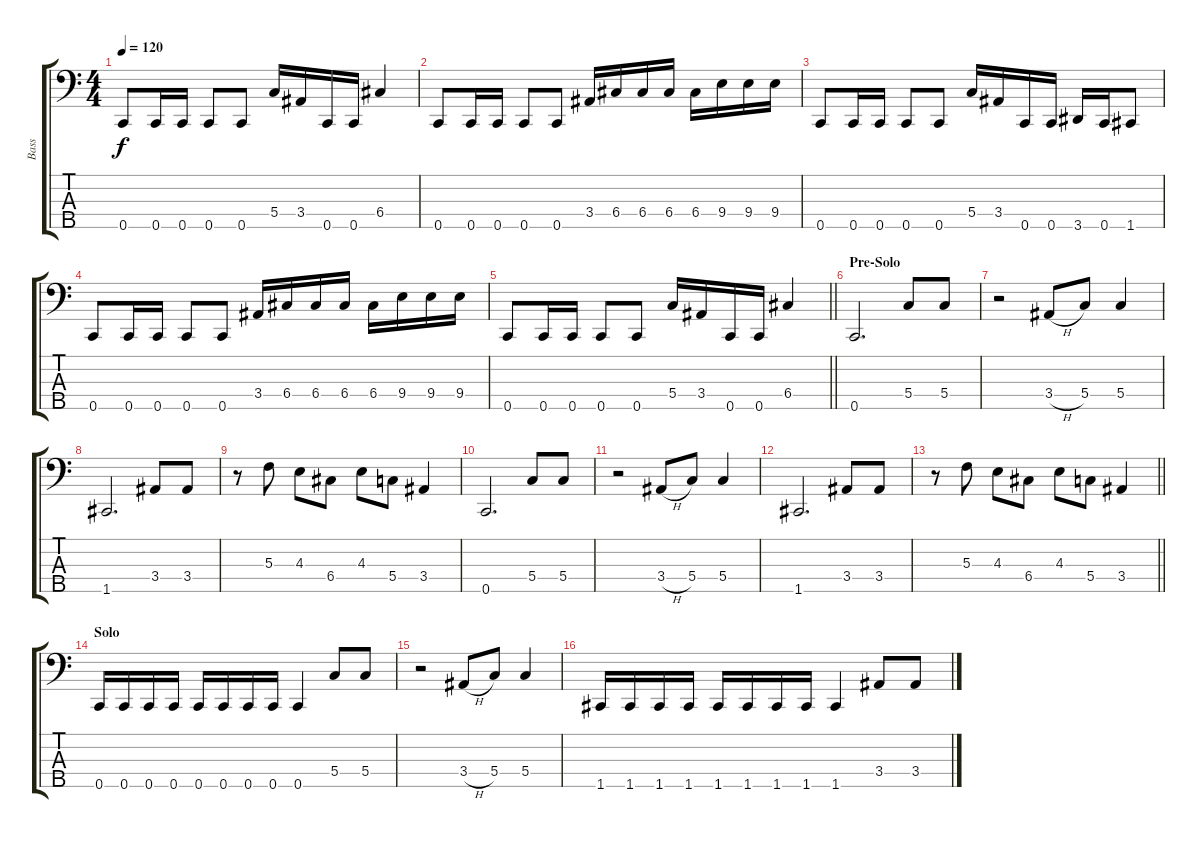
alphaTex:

\track ("Bass" "Bass") {instrument electricbasspick}
\staff {score tabs}
\tuning (Bb2 F2 C2 G1 C1) {hide}
\ts (4 4)
\tempo 120
\clef f4
\ks c
0.5.8{dy f} 0.5.16 0.5.16 0.5.8 0.5.8 5.4.16 3.4.16 0.5.16 0.5.16 6.4.4 |
0.5.8 0.5.16 0.5.16 0.5.8 0.5.8 3.4.16 6.4.16 6.4.16 6.4.16 6.4.16 9.4.16 9.4.16 9.4.16 |
0.5.8 0.5.16 0.5.16 0.5.8 0.5.8 5.4.16 3.4.16 0.5.16 0.5.16 3.5.16 0.5.16 1.5.8 |
0.5.8 0.5.16 0.5.16 0.5.8 0.5.8 3.4.16 6.4.16 6.4.16 6.4.16 6.4.16 9.4.16 9.4.16 9.4.16 |
\barLineRight lightlight
0.5.8 0.5.16 0.5.16 0.5.8 0.5.8 5.4.16 3.4.16 0.5.16 0.5.16 6.4.4 |
\section ("" "Pre-Solo")
0.5.2{d} 5.4.8 5.4.8 |
r.2 3.4{h}.8 5.4.8 5.4.4 |
1.5.2{d} 3.4.8 3.4.8 |
r.8 5.3.8 4.3.8 6.4.8 4.3.8 5.4.8 3.4.4 |
0.5.2{d} 5.4.8 5.4.8 |
r.2 3.4{h}.8 5.4.8 5.4.4 |
1.5.2{d} 3.4.8 3.4.8 |
\barLineRight lightlight
r.8 5.3.8 4.3.8 6.4.8 4.3.8 5.4.8 3.4.4 |
\section ("" "Solo")
0.5.16 0.5.16 0.5.16 0.5.16 0.5.16 0.5.16 0.5.16 0.5.16 0.5.4 5.4.8 5.4.8 |
r.2 3.4{h}.8 5.4.8 5.4.4 |
1.5.16 1.5.16 1.5.16 1.5.16 1.5.16 1.5.16 1.5.16 1.5.16 1.5.4 3.4.8 3.4.8
